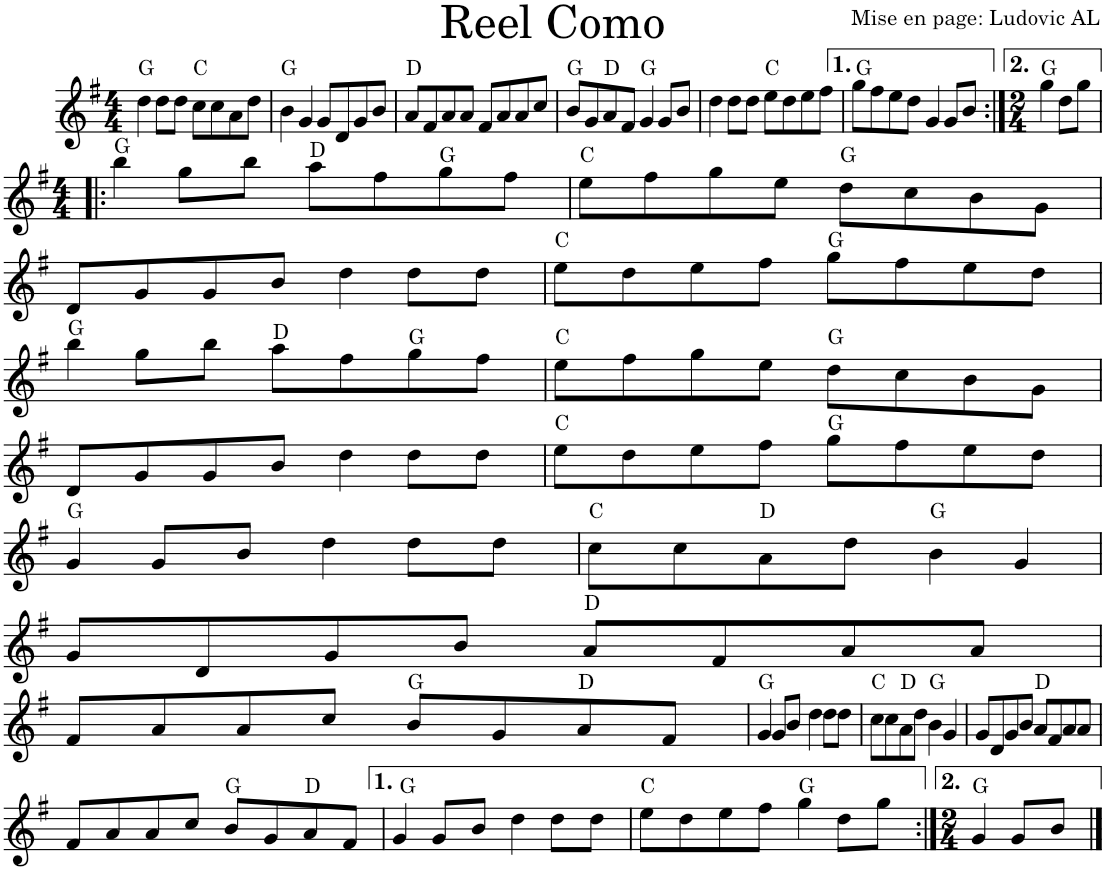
**kern	**harte
*part1	*part1
*staff1	*
*I"Voice	*
*I'V	*
*clefG2	*
*k[f#]	*
*M4/4	*
=1	=1
4dd\	G:maj
8dd\L	.
8dd\J	.
8cc\L	C:maj
8cc\	.
8a\	.
8dd\J	.
=2	=2
4b\	G:maj
4g/	.
8g/L	.
8d/	.
8g/	.
8b/J	.
=3	=3
8a/L	D:maj
8f#/	.
8a/	.
8a/J	.
8f#/L	.
8a/	.
8a/	.
8cc/J	.
=4	=4
8b/L	G:maj
8g/	.
8a/	D:maj
8f#/J	.
4g/	G:maj
8g/L	.
8b/J	.
=5	=5
4dd\	.
8dd\L	.
8dd\J	.
8ee\L	C:maj
8dd\	.
8ee\	.
8ff#\J	.
=6	=6
8gg\L	G:maj
8ff#\	.
8ee\	.
8dd\J	.
4g/	.
8g/L	.
8b/J	.
=7:|!	=7:|!
*M2/4	*
4gg\	G:maj
8dd\L	.
8gg\J	.
!!LO:LB:g=z
=8!|:	=8!|:
*M4/4	*
4bb\	G:maj
8gg\L	.
8bb\J	.
8aa\L	D:maj
8ff#\	.
8gg\	G:maj
8ff#\J	.
=9	=9
8ee\L	C:maj
8ff#\	.
8gg\	.
8ee\J	.
8dd\L	G:maj
8cc\	.
8b\	.
8g\J	.
!!LO:LB:g=z
=10	=10
8d/L	.
8g/	.
8g/	.
8b/J	.
4dd\	.
8dd\L	.
8dd\J	.
=11	=11
8ee\L	C:maj
8dd\	.
8ee\	.
8ff#\J	.
8gg\L	G:maj
8ff#\	.
8ee\	.
8dd\J	.
!!LO:LB:g=z
=12	=12
4bb\	G:maj
8gg\L	.
8bb\J	.
8aa\L	D:maj
8ff#\	.
8gg\	G:maj
8ff#\J	.
=13	=13
8ee\L	C:maj
8ff#\	.
8gg\	.
8ee\J	.
8dd\L	G:maj
8cc\	.
8b\	.
8g\J	.
!!LO:LB:g=z
=14	=14
8d/L	.
8g/	.
8g/	.
8b/J	.
4dd\	.
8dd\L	.
8dd\J	.
=15	=15
8ee\L	C:maj
8dd\	.
8ee\	.
8ff#\J	.
8gg\L	G:maj
8ff#\	.
8ee\	.
8dd\J	.
!!LO:LB:g=z
=16	=16
4g/	G:maj
8g/L	.
8b/J	.
4dd\	.
8dd\L	.
8dd\J	.
=17	=17
8cc\L	C:maj
8cc\	.
8a\	D:maj
8dd\J	.
4b\	G:maj
4g/	.
!!LO:LB:g=z
=18	=18
8g/L	.
8d/	.
8g/	.
8b/J	.
8a/L	D:maj
8f#/	.
8a/	.
8a/J	.
!!LO:LB:g=z
=19	=19
8f#/L	.
8a/	.
8a/	.
8cc/J	.
8b/L	G:maj
8g/	.
8a/	D:maj
8f#/J	.
=20	=20
4g/	G:maj
8g/L	.
8b/J	.
4dd\	.
8dd\L	.
8dd\J	.
=21	=21
8cc\L	C:maj
8cc\	.
8a\	D:maj
8dd\J	.
4b\	G:maj
4g/	.
=22	=22
8g/L	.
8d/	.
8g/	.
8b/J	.
8a/L	D:maj
8f#/	.
8a/	.
8a/J	.
!!LO:LB:g=z
=23	=23
8f#/L	.
8a/	.
8a/	.
8cc/J	.
8b/L	G:maj
8g/	.
8a/	D:maj
8f#/J	.
=24	=24
4g/	G:maj
8g/L	.
8b/J	.
4dd\	.
8dd\L	.
8dd\J	.
=25	=25
8ee\L	C:maj
8dd\	.
8ee\	.
8ff#\J	.
4gg\	G:maj
8dd\L	.
8gg\J	.
=26:|!	=26:|!
*M2/4	*
4g/	G:maj
8g/L	.
8b/J	.
==	==
*-	*-
